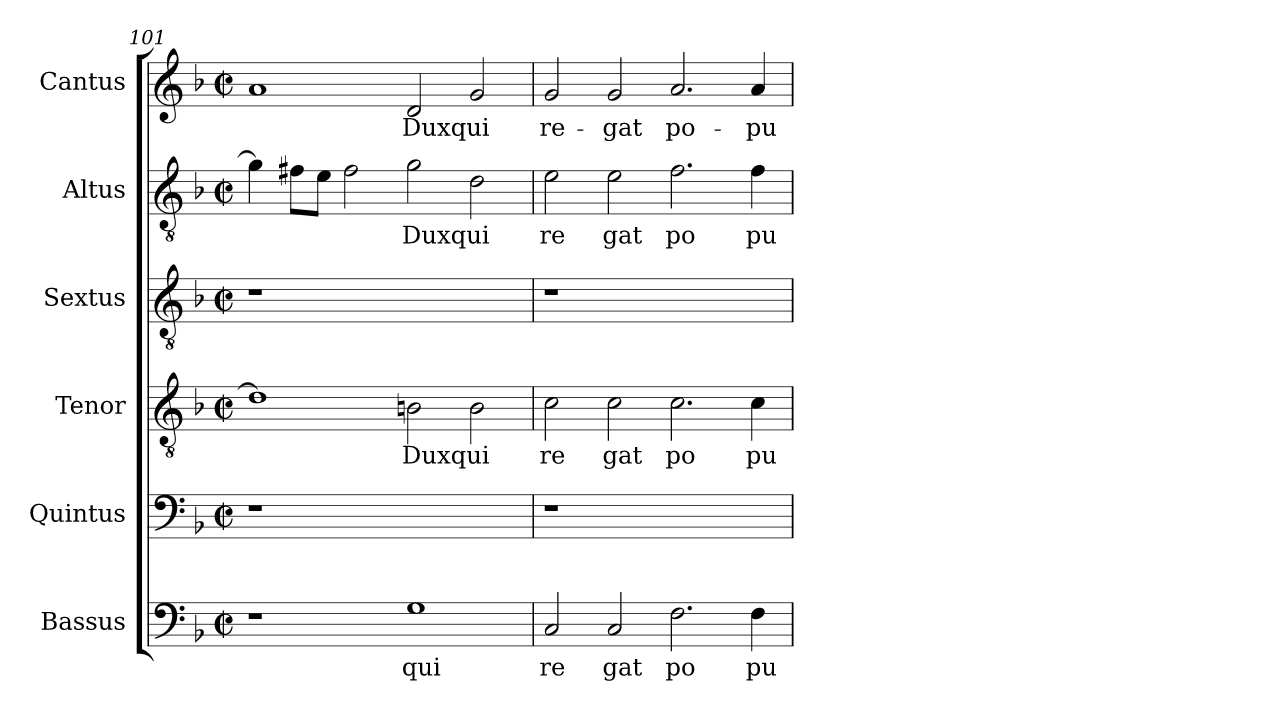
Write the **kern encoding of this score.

**kern	**text	**kern	**kern	**text	**kern	**kern	**text	**kern	**text
*part6	*part6	*part5	*part4	*part4	*part3	*part2	*part2	*part1	*part1
*staff6	*staff6	*staff5	*staff4	*staff4	*staff3	*staff2	*staff2	*staff1	*staff1
*I"Bassus	*	*I"Quintus	*I"Tenor	*	*I"Sextus	*I"Altus	*	*I"Cantus	*
*I'Bassus	*	*I'Quintus	*I'Tenor	*	*I'Sextus	*I'Altus	*	*I'Cantus	*
*clefF4	*	*clefF4	*clefGv2	*	*clefGv2	*clefGv2	*	*clefG2	*
*k[b-]	*	*k[b-]	*k[b-]	*	*k[b-]	*k[b-]	*	*k[b-]	*
*F:	*	*F:	*F:	*	*F:	*F:	*	*F:	*
*M2/2	*	*M2/2	*M2/2	*	*M2/2	*M2/2	*	*M2/2	*
*met(c|)	*	*met(c|)	*met(c|)	*	*met(c|)	*met(c|)	*	*met(c|)	*
=101	=101	=101	=101	=101	=101	=101	=101	=101	=101
1r	.	1r	1d]	.	1r	4g\]	.	1a	.
.	.	.	.	.	.	8f#\L	.	.	.
.	.	.	.	.	.	8e\J	.	.	.
.	.	.	.	.	.	2f#\	.	.	.
!	!LO:LY:b:cj	!	!	!LO:LY:b:cj	!	!	!LO:LY:b:cj	!	!LO:LY:b:cj
1G	qui	1ryy	2Bn\	Duxqui	1ryy	2g\	Duxqui	2d/	Duxqui
.	.	.	2B\	.	.	2d\	.	2g/	.
!!LO:LB:g=z
=102	=102	=102	=102	=102	=102	=102	=102	=102	=102
!	!LO:LY:b:cj	!	!	!LO:LY:b:cj	!	!	!LO:LY:b:cj	!	!LO:LY:b:cj
2C/	re	1r	2c\	re	1r	2e\	re	2g/	re-
!	!LO:LY:b:cj	!	!	!LO:LY:b:cj	!	!	!LO:LY:b:cj	!	!LO:LY:b:cj
2C/	gat	.	2c\	gat	.	2e\	gat	2g/	-gat
!	!LO:LY:b:cj	!	!	!LO:LY:b:cj	!	!	!LO:LY:b:cj	!	!LO:LY:b:cj
2.F\	po	1ryy	2.c\	po	1ryy	2.f\	po	2.a/	po-
!	!LO:LY:b:cj	!	!	!LO:LY:b:cj	!	!	!LO:LY:b:cj	!	!LO:LY:b:cj
4F\	pu	.	4c\	pu	.	4f\	pu	4a/	-pu-
=	=	=	=	=	=	=	=	=	=
*-	*-	*-	*-	*-	*-	*-	*-	*-	*-
